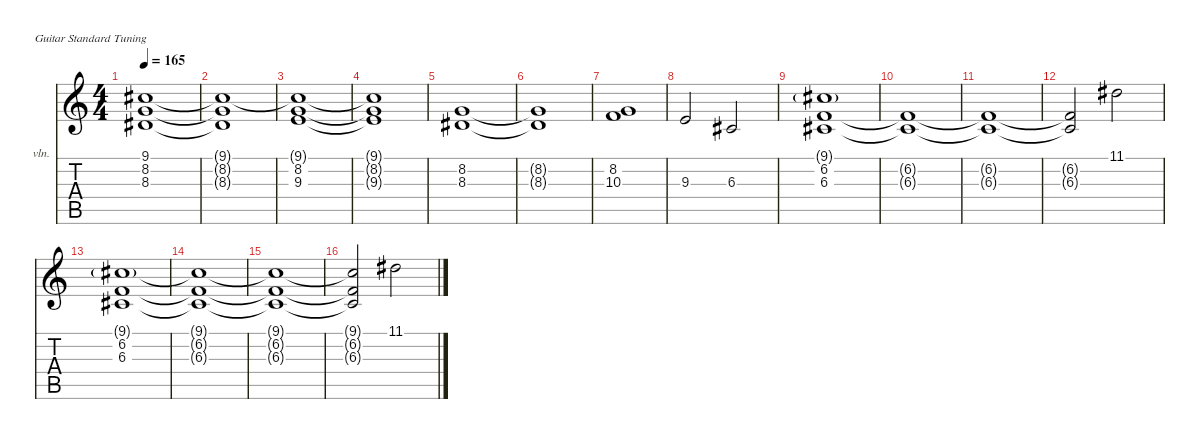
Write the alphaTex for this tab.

\defaultSystemsLayout 4
\hideDynamics
\bracketExtendMode nobrackets
\firstSystemTrackNameOrientation horizontal
\otherSystemsTrackNameOrientation horizontal
\track ("Devin Townsend (Synthetiser)" "vln.") {instrument stringensemble1}
\staff {score tabs}
\tuning (E4 B3 G3 D3 A2 E2)
\ts (4 4)
\tempo 165
\clef g2
\ks c
(8.2 8.3{acc #} 9.1{t acc #}).1{dy f beam Up} |
(8.2{t} 8.3{t acc #} 9.1{t acc #}).1{beam Up} |
(8.2 9.3 9.1{t acc #}).1{beam Up} |
(9.1{t acc #} 8.2{t} 9.3{t}).1{beam Up} |
(8.2 8.3{acc #}).1{beam Up} |
(8.2{t} 8.3{t acc #}).1{beam Up} |
(8.2 10.3).1{beam Up} |
9.3.2{beam Up} 6.3{acc #}.2{beam Up} |
(9.1{g acc #} 6.2 6.3{acc #}).1{beam Up} |
(6.2{t} 6.3{t acc #}).1{beam Up} |
(6.2{t} 6.3{t acc #}).1{beam Up} |
(6.2{t} 6.3{t acc #}).2{beam Up} 11.1{acc #}.2{beam Down} |
(9.1{g acc #} 6.2 6.3{acc #}).1{beam Up} |
(9.1{t acc #} 6.2{t} 6.3{t acc #}).1{beam Up} |
(9.1{t acc #} 6.2{t} 6.3{t acc #}).1{beam Up} |
(9.1{t acc #} 6.2{t} 6.3{t acc #}).2{beam Up} 11.1{acc #}.2{beam Down}
